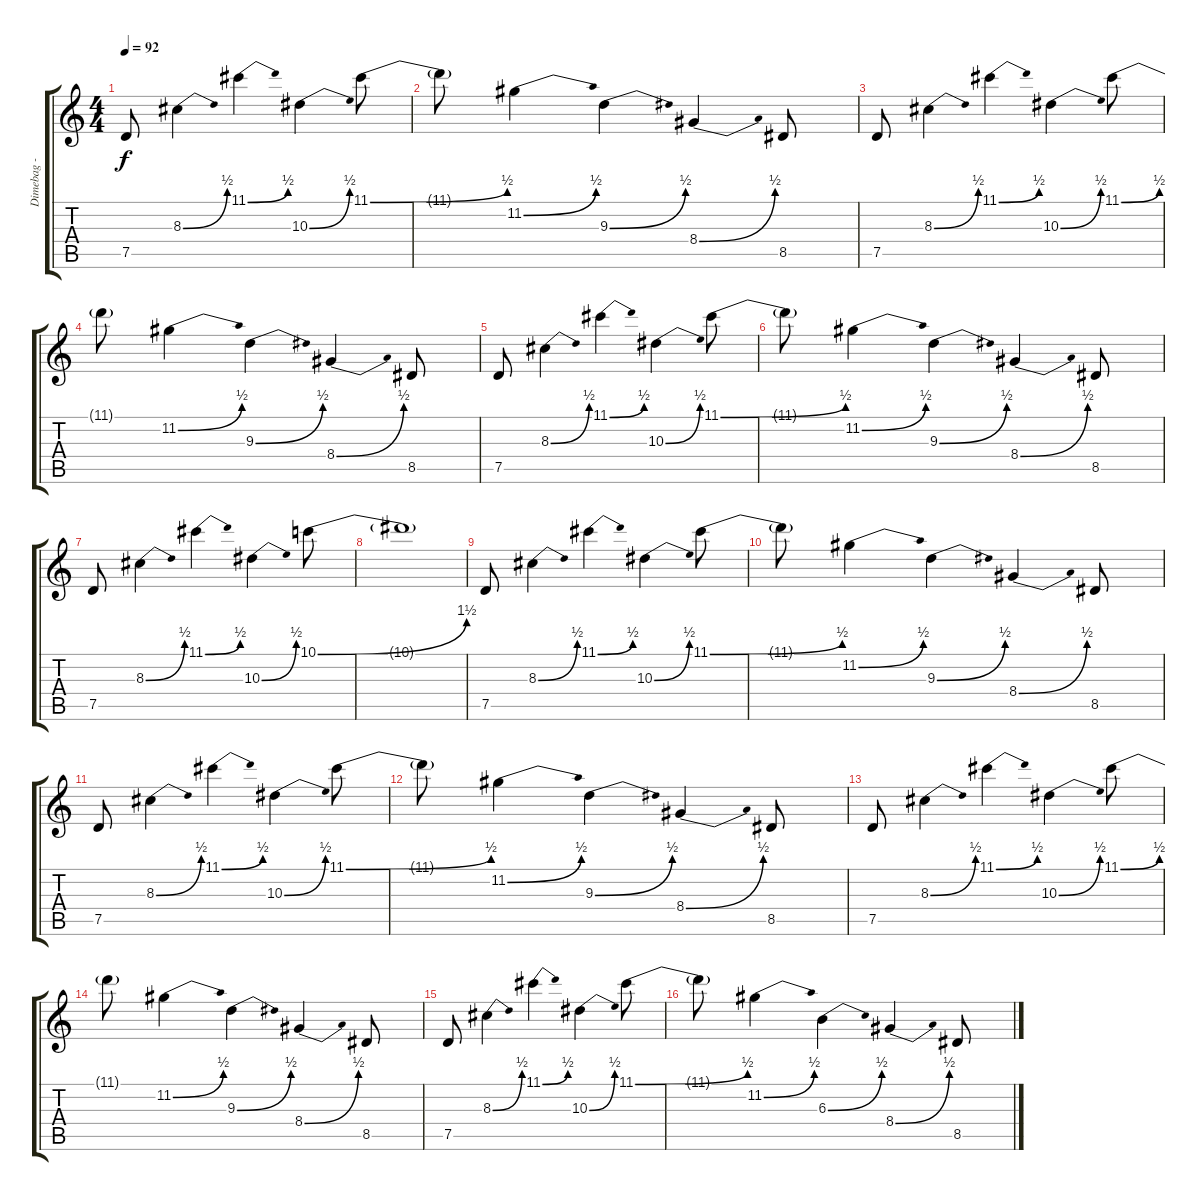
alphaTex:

\track ("Dimebag - harmonics/fills" "Dimebag - ") {instrument guitarharmonics}
\staff {score tabs}
\tuning (D4 A3 F3 C3 G2 D2) {hide}
\ts (4 4)
\section ("" "")
\tempo 92
\clef g2
\ks c
7.5.8{dy f instrument guitarharmonics} 8.3{be (bend 0 0 60 2)}.4 11.1{be (bend 0 0 60 2)}.4 10.3{be (bend 0 0 60 2)}.4 11.1{be (bend 0 0 60 2)}.8 |
11.1{t}.8 11.2{be (bend 0 0 60 2)}.4 9.3{be (bend 0 0 60 2)}.4 8.4{be (bend 0 0 60 2)}.4 8.5.8 |
7.5.8 8.3{be (bend 0 0 60 2)}.4 11.1{be (bend 0 0 60 2)}.4 10.3{be (bend 0 0 60 2)}.4 11.1{be (bend 0 0 60 2)}.8 |
11.1{t}.8 11.2{be (bend 0 0 60 2)}.4 9.3{be (bend 0 0 60 2)}.4 8.4{be (bend 0 0 60 2)}.4 8.5.8 |
7.5.8 8.3{be (bend 0 0 60 2)}.4 11.1{be (bend 0 0 60 2)}.4 10.3{be (bend 0 0 60 2)}.4 11.1{be (bend 0 0 60 2)}.8 |
11.1{t}.8 11.2{be (bend 0 0 60 2)}.4 9.3{be (bend 0 0 60 2)}.4 8.4{be (bend 0 0 60 2)}.4 8.5.8 |
7.5.8 8.3{be (bend 0 0 60 2)}.4 11.1{be (bend 0 0 60 2)}.4 10.3{be (bend 0 0 60 2)}.4 10.1{be (bend 0 0 60 6)}.8 |
10.1{t}.1 |
7.5.8 8.3{be (bend 0 0 60 2)}.4 11.1{be (bend 0 0 60 2)}.4 10.3{be (bend 0 0 60 2)}.4 11.1{be (bend 0 0 60 2)}.8 |
11.1{t}.8 11.2{be (bend 0 0 60 2)}.4 9.3{be (bend 0 0 60 2)}.4 8.4{be (bend 0 0 60 2)}.4 8.5.8 |
7.5.8 8.3{be (bend 0 0 60 2)}.4 11.1{be (bend 0 0 60 2)}.4 10.3{be (bend 0 0 60 2)}.4 11.1{be (bend 0 0 60 2)}.8 |
11.1{t}.8 11.2{be (bend 0 0 60 2)}.4 9.3{be (bend 0 0 60 2)}.4 8.4{be (bend 0 0 60 2)}.4 8.5.8 |
7.5.8 8.3{be (bend 0 0 60 2)}.4 11.1{be (bend 0 0 60 2)}.4 10.3{be (bend 0 0 60 2)}.4 11.1{be (bend 0 0 60 2)}.8 |
11.1{t}.8 11.2{be (bend 0 0 60 2)}.4 9.3{be (bend 0 0 60 2)}.4 8.4{be (bend 0 0 60 2)}.4 8.5.8 |
7.5.8 8.3{be (bend 0 0 60 2)}.4 11.1{be (bend 0 0 60 2)}.4 10.3{be (bend 0 0 60 2)}.4 11.1{be (bend 0 0 60 2)}.8 |
11.1{t}.8 11.2{be (bend 0 0 60 2)}.4 6.3{be (bend 0 0 60 2)}.4 8.4{be (bend 0 0 60 2)}.4 8.5.8
